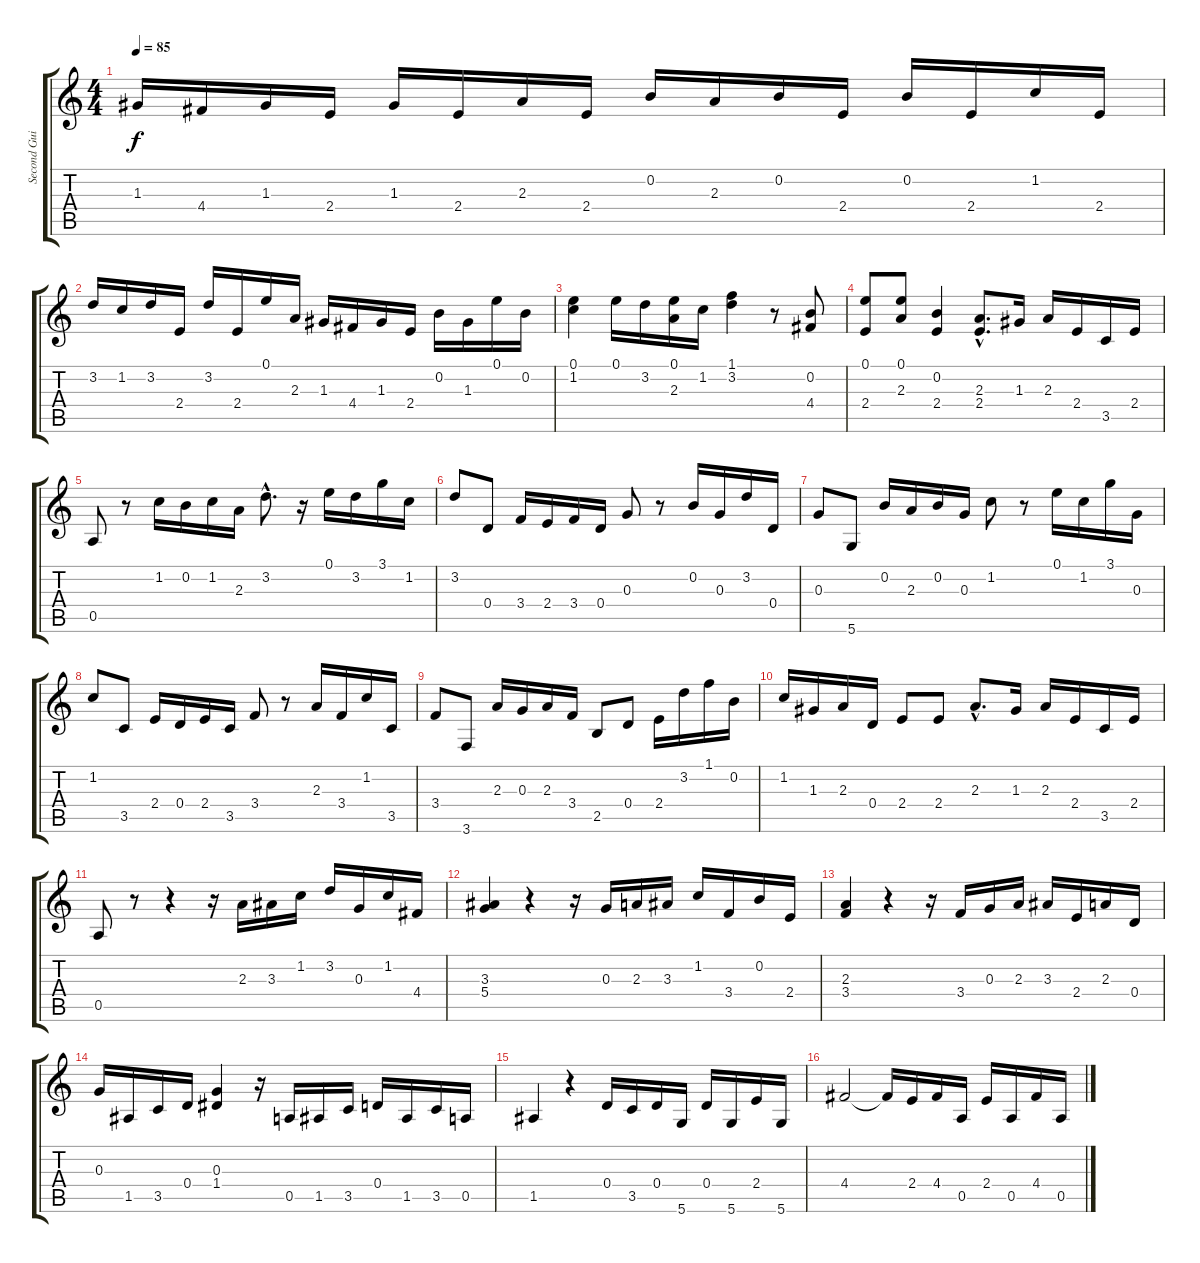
\track ("Second Guitar" "Second Gui") {instrument acousticguitarnylon}
\staff {score tabs}
\tuning (E4 B3 G3 D3 A2 D2) {hide}
\ts (4 4)
\tempo 85
\clef g2
\ks c
1.3.16{dy f} 4.4.16 1.3.16 2.4.16 1.3.16 2.4.16 2.3.16 2.4.16 0.2.16 2.3.16 0.2.16 2.4.16 0.2.16 2.4.16 1.2.16 2.4.16 |
3.2.16 1.2.16 3.2.16 2.4.16 3.2.16 2.4.16 0.1.16 2.3.16 1.3.16 4.4.16 1.3.16 2.4.16 0.2.16 1.3.16 0.1.16 0.2.16 |
(0.1 1.2).4 0.1.16 3.2.16 (0.1 2.3).16 1.2.16 (1.1 3.2).4 r.8 (0.2 4.4).8 |
(0.1 2.4).8 (0.1 2.3).8 (0.2 2.4).4 (2.3{hac} 2.4{hac}).8{d} 1.3.16 2.3.16 2.4.16 3.5.16 2.4.16 |
0.5.8 r.8 1.2.16 0.2.16 1.2.16 2.3.16 3.2{hac}.8{d} r.16 0.1.16 3.2.16 3.1.16 1.2.16 |
3.2.8 0.4.8 3.4.16 2.4.16 3.4.16 0.4.16 0.3.8 r.8 0.2.16 0.3.16 3.2.16 0.4.16 |
0.3.8 5.6.8 0.2.16 2.3.16 0.2.16 0.3.16 1.2.8 r.8 0.1.16 1.2.16 3.1.16 0.3.16 |
1.2.8 3.5.8 2.4.16 0.4.16 2.4.16 3.5.16 3.4.8 r.8 2.3.16 3.4.16 1.2.16 3.5.16 |
3.4.8 3.6.8 2.3.16 0.3.16 2.3.16 3.4.16 2.5.8 0.4.8 2.4.16 3.2.16 1.1.16 0.2.16 |
1.2.16 1.3.16 2.3.16 0.4.16 2.4.8 2.4.8 2.3{hac}.8{d} 1.3.16 2.3.16 2.4.16 3.5.16 2.4.16 |
0.5.8 r.8 r.4 r.16 2.3.16 3.3.16 1.2.16 3.2.16 0.3.16 1.2.16 4.4.16 |
(3.3 5.4).4 r.4 r.16 0.3.16 2.3.16 3.3.16 1.2.16 3.4.16 0.2.16 2.4.16 |
(2.3 3.4).4 r.4 r.16 3.4.16 0.3.16 2.3.16 3.3.16 2.4.16 2.3.16 0.4.16 |
0.3.16 1.5.16 3.5.16 0.4.16 (0.3 1.4).4 r.16 0.5.16 1.5.16 3.5.16 0.4.16 1.5.16 3.5.16 0.5.16 |
1.5.4 r.4 0.4.16 3.5.16 0.4.16 5.6.16 0.4.16 5.6.16 2.4.16 5.6.16 |
4.4.2 4.4{t}.16 2.4.16 4.4.16 0.5.16 2.4.16 0.5.16 4.4.16 0.5.16
